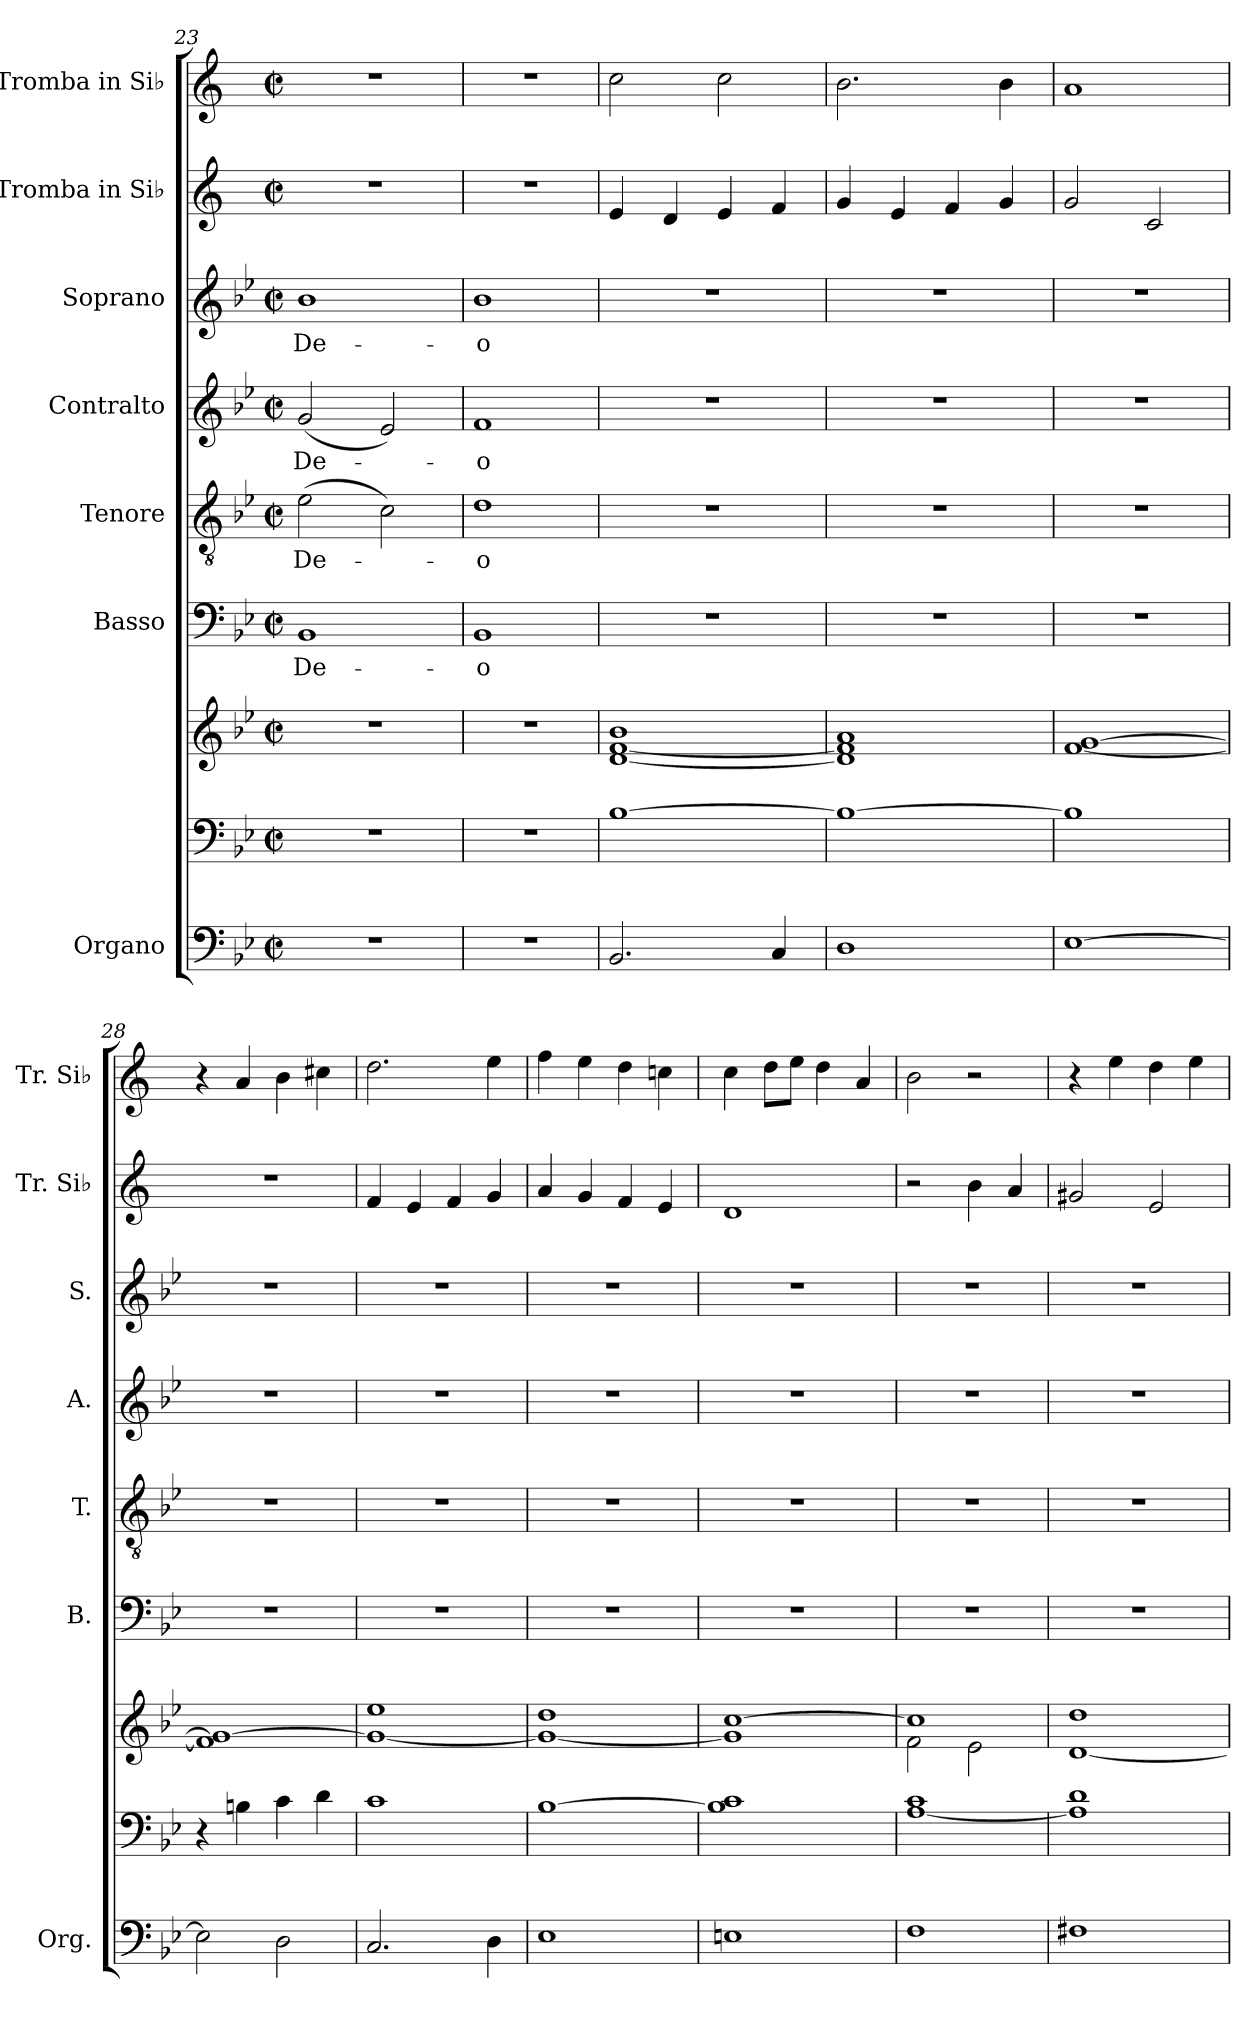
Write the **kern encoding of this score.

**kern	**kern	**kern	**kern	**text	**kern	**text	**kern	**text	**kern	**text	**kern	**kern
*part7	*part7	*part7	*part6	*part6	*part5	*part5	*part4	*part4	*part3	*part3	*part2	*part1
*staff9	*staff8	*staff7	*staff6	*staff6	*staff5	*staff5	*staff4	*staff4	*staff3	*staff3	*staff2	*staff1
*I"Organo	*	*	*I"Basso	*	*I"Tenore	*	*I"Contralto	*	*I"Soprano	*	*I"Tromba in Si♭	*I"Tromba in Si♭
*I'Org.	*	*	*I'B.	*	*I'T.	*	*I'A.	*	*I'S.	*	*I'Tr. Si♭	*I'Tr. Si♭
*clefF4	*clefF4	*clefG2	*clefF4	*	*clefGv2	*	*clefG2	*	*clefG2	*	*clefG2	*clefG2
*	*	*	*	*	*	*	*	*	*	*	*ITrd1c2	*ITrd1c2
*k[b-e-]	*k[b-e-]	*k[b-e-]	*k[b-e-]	*	*k[b-e-]	*	*k[b-e-]	*	*k[b-e-]	*	*k[b-e-]	*k[b-e-]
*M2/2	*M2/2	*M2/2	*M2/2	*	*M2/2	*	*M2/2	*	*M2/2	*	*M2/2	*M2/2
*met(c|)	*met(c|)	*met(c|)	*met(c|)	*	*met(c|)	*	*met(c|)	*	*met(c|)	*	*met(c|)	*met(c|)
=23	=23	=23	=23	=23	=23	=23	=23	=23	=23	=23	=23	=23
!	!	!	!	!LO:LY:b	!	!LO:LY:b	!	!LO:LY:b	!	!LO:LY:b	!	!
1r	1r	1r	1BB-	De-	(>2e-\	De-	(<2g/	De-	1b-	De-	1r	1r
.	.	.	.	.	2c\)	.	2e-/)	.	.	.	.	.
=24	=24	=24	=24	=24	=24	=24	=24	=24	=24	=24	=24	=24
!	!	!	!	!LO:LY:b	!	!LO:LY:b	!	!LO:LY:b	!	!LO:LY:b	!	!
1r	1r	1r	1BB-	-o	1d	-o	1f	-o	1b-	-o	1r	1r
=25	=25	=25	=25	=25	=25	=25	=25	=25	=25	=25	=25	=25
2.BB-/	[1B-	[1d [1f 1b-	1r	.	1r	.	1r	.	1r	.	4d/	2b-\
.	.	.	.	.	.	.	.	.	.	.	4c/	.
.	.	.	.	.	.	.	.	.	.	.	4d/	2b-\
4C/	.	.	.	.	.	.	.	.	.	.	4e-/	.
=26	=26	=26	=26	=26	=26	=26	=26	=26	=26	=26	=26	=26
1D	1B-_	1d] 1f] 1a	1r	.	1r	.	1r	.	1r	.	4f/	2.a\
.	.	.	.	.	.	.	.	.	.	.	4d/	.
.	.	.	.	.	.	.	.	.	.	.	4e-/	.
.	.	.	.	.	.	.	.	.	.	.	4f/	4a\
!!LO:PB:g=z
=27	=27	=27	=27	=27	=27	=27	=27	=27	=27	=27	=27	=27
[1E-	1B-]	[1f [1g	1r	.	1r	.	1r	.	1r	.	2f/	1g
.	.	.	.	.	.	.	.	.	.	.	2B-/	.
=28	=28	=28	=28	=28	=28	=28	=28	=28	=28	=28	=28	=28
2E-\]	4r	1f] 1g_	1r	.	1r	.	1r	.	1r	.	1r	4r
.	4Bn\	.	.	.	.	.	.	.	.	.	.	4g/
2D\	4c\	.	.	.	.	.	.	.	.	.	.	4a\
.	4d\	.	.	.	.	.	.	.	.	.	.	4bn\
=29	=29	=29	=29	=29	=29	=29	=29	=29	=29	=29	=29	=29
2.C/	1c	1g_ 1ee-	1r	.	1r	.	1r	.	1r	.	4e-/	2.cc\
.	.	.	.	.	.	.	.	.	.	.	4d/	.
.	.	.	.	.	.	.	.	.	.	.	4e-/	.
4D\	.	.	.	.	.	.	.	.	.	.	4f/	4dd\
=30	=30	=30	=30	=30	=30	=30	=30	=30	=30	=30	=30	=30
1E-	[1B-	1g_ 1dd	1r	.	1r	.	1r	.	1r	.	4g/	4ee-\
.	.	.	.	.	.	.	.	.	.	.	4f/	4dd\
.	.	.	.	.	.	.	.	.	.	.	4e-/	4cc\
.	.	.	.	.	.	.	.	.	.	.	4d/	4b-X\
=31	=31	=31	=31	=31	=31	=31	=31	=31	=31	=31	=31	=31
1En	1B-] 1c	1g] [1cc	1r	.	1r	.	1r	.	1r	.	1c	4b-\
.	.	.	.	.	.	.	.	.	.	.	.	8cc\L
.	.	.	.	.	.	.	.	.	.	.	.	8dd\J
.	.	.	.	.	.	.	.	.	.	.	.	4cc\
.	.	.	.	.	.	.	.	.	.	.	.	4g/
=32	=32	=32	=32	=32	=32	=32	=32	=32	=32	=32	=32	=32
*	*	*^	*	*	*	*	*	*	*	*	*	*
1F	[1A 1c	1cc]	2f\	1r	.	1r	.	1r	.	1r	.	2r	2a\
.	.	.	2e-\	.	.	.	.	.	.	.	.	4a\	2r
.	.	.	.	.	.	.	.	.	.	.	.	4g/	.
*	*	*v	*v	*	*	*	*	*	*	*	*	*	*
=33	=33	=33	=33	=33	=33	=33	=33	=33	=33	=33	=33	=33
1F#X	1A] 1d	[1d 1dd	1r	.	1r	.	1r	.	1r	.	2f#X/	4r
.	.	.	.	.	.	.	.	.	.	.	.	4dd\
.	.	.	.	.	.	.	.	.	.	.	2d/	4cc\
.	.	.	.	.	.	.	.	.	.	.	.	4dd\
=	=	=	=	=	=	=	=	=	=	=	=	=
*-	*-	*-	*-	*-	*-	*-	*-	*-	*-	*-	*-	*-
